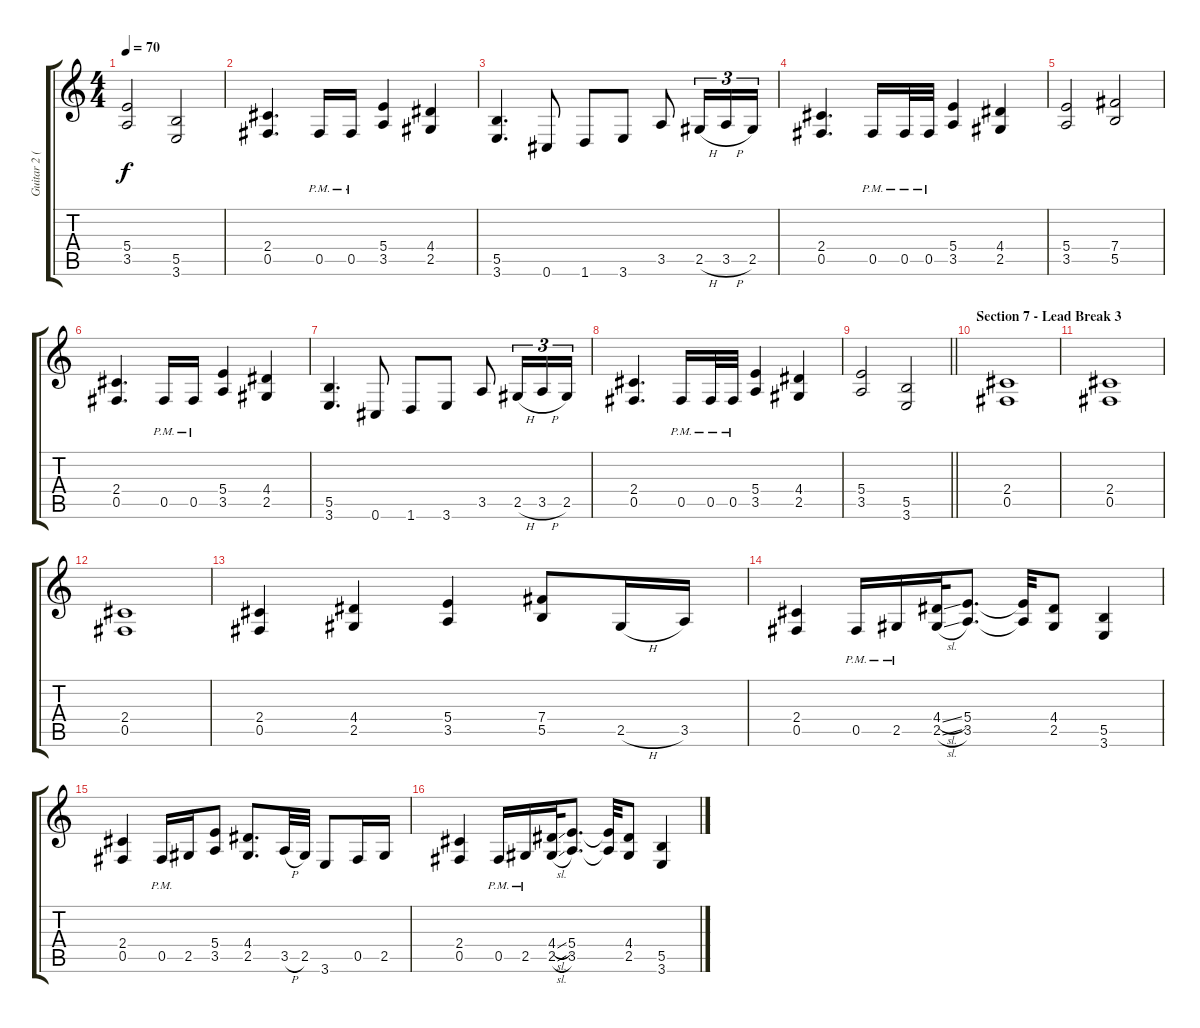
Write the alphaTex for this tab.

\track ("Guitar 2 (Distortion)" "Guitar 2 (") {instrument distortionguitar}
\staff {score tabs}
\tuning (Db4 Ab3 E3 B2 Gb2 Db2) {hide}
\ts (4 4)
\tempo 70
\clef g2
\ks c
(5.4 3.5).2{dy f} (5.5 3.6).2 |
(2.4 0.5).4{d} 0.5{pm}.16 0.5{pm}.16 (5.4 3.5).4 (4.4 2.5).4 |
(5.5 3.6).4{d} 0.6.8 1.6.8 3.6.8 3.5.8 2.5{h}.16{tu (3 2)} 3.5{h}.16{tu (3 2)} 2.5.16{tu (3 2)} |
(2.4 0.5).4{d} 0.5{pm}.16 0.5{pm}.32 0.5{pm}.32 (5.4 3.5).4 (4.4 2.5).4 |
(5.4 3.5).2 (7.4 5.5).2 |
(2.4 0.5).4{d} 0.5{pm}.16 0.5{pm}.16 (5.4 3.5).4 (4.4 2.5).4 |
(5.5 3.6).4{d} 0.6.8 1.6.8 3.6.8 3.5.8 2.5{h}.16{tu (3 2)} 3.5{h}.16{tu (3 2)} 2.5.16{tu (3 2)} |
(2.4 0.5).4{d} 0.5{pm}.16 0.5{pm}.32 0.5{pm}.32 (5.4 3.5).4 (4.4 2.5).4 |
\barLineRight lightlight
(5.4 3.5).2 (5.5 3.6).2 |
\section ("" "Section 7 - Lead Break 3")
(2.4 0.5).1 |
(2.4 0.5).1 |
(2.4 0.5).1 |
(2.4 0.5).4 (4.4 2.5).4 (5.4 3.5).4 (7.4 5.5).8 2.5{h}.16 3.5.16 |
(2.4 0.5).4 0.5{pm}.16 2.5{pm}.16 (4.4{sl} 2.5{sl}).32 (5.4 3.5).8{d} (5.4{t} 3.5{t}).32 (4.4 2.5).8 (5.5 3.6).4 |
(2.4 0.5).4 0.5{pm}.16 2.5.16 (5.4 3.5).8 (4.4 2.5).8{d} 3.5{h}.32 2.5.32 3.6.8 0.5.16 2.5.16 |
(2.4 0.5).4 0.5{pm}.16 2.5{pm}.16 (4.4{sl} 2.5{sl}).32 (5.4 3.5).8{d} (5.4{t} 3.5{t}).32 (4.4 2.5).8 (5.5 3.6).4
